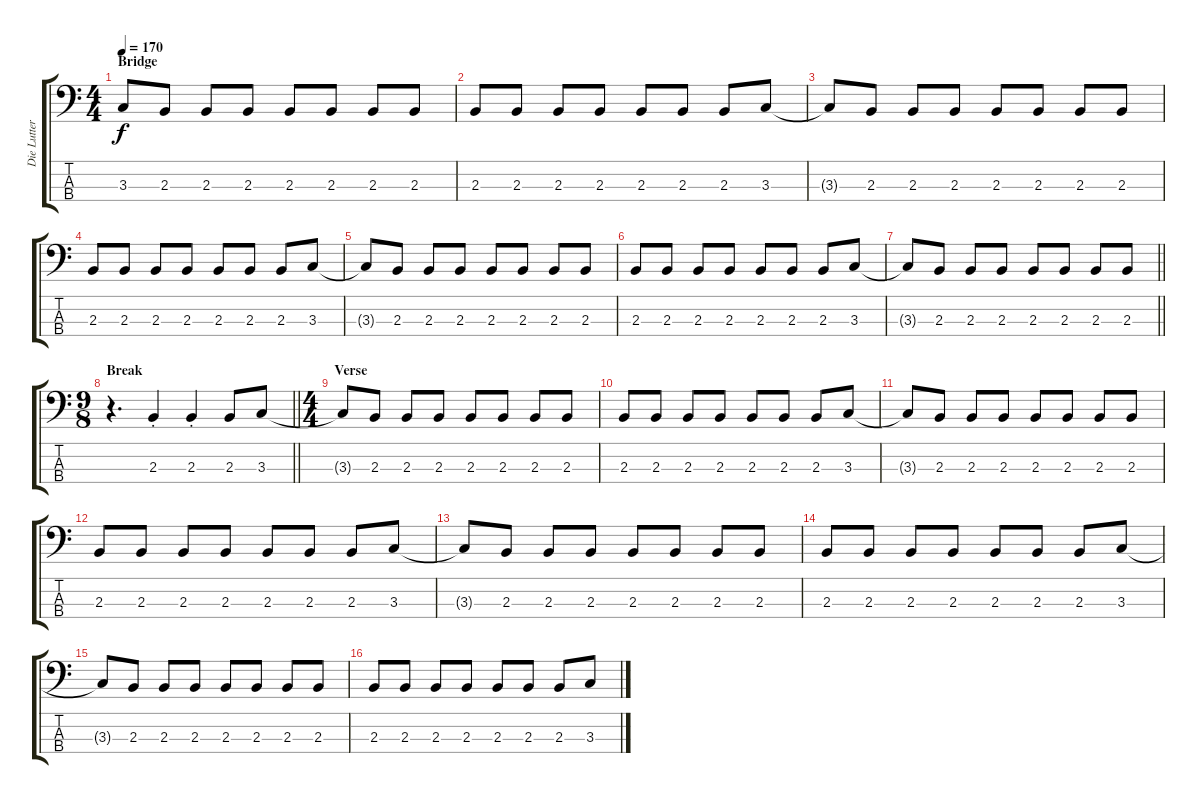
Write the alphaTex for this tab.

\track ("Die Lutter" "Die Lutter") {instrument electricbasspick}
\staff {score tabs}
\tuning (G2 D2 A1 E1) {hide}
\ts (4 4)
\section ("" "Bridge")
\tempo 170
\clef f4
\ks c
3.3{t}.8{dy f} 2.3.8 2.3.8 2.3.8 2.3.8 2.3.8 2.3.8 2.3.8 |
2.3.8 2.3.8 2.3.8 2.3.8 2.3.8 2.3.8 2.3.8 3.3.8 |
3.3{t}.8 2.3.8 2.3.8 2.3.8 2.3.8 2.3.8 2.3.8 2.3.8 |
2.3.8 2.3.8 2.3.8 2.3.8 2.3.8 2.3.8 2.3.8 3.3.8 |
3.3{t}.8 2.3.8 2.3.8 2.3.8 2.3.8 2.3.8 2.3.8 2.3.8 |
2.3.8 2.3.8 2.3.8 2.3.8 2.3.8 2.3.8 2.3.8 3.3.8 |
\barLineRight lightlight
3.3{t}.8 2.3.8 2.3.8 2.3.8 2.3.8 2.3.8 2.3.8 2.3.8 |
\ts (9 8)
\section ("" "Break")
\barLineRight lightlight
r.4{d} 2.3{st}.4 2.3{st}.4 2.3.8 3.3.8 |
\ts (4 4)
\section ("" "Verse")
3.3{t}.8 2.3.8 2.3.8 2.3.8 2.3.8 2.3.8 2.3.8 2.3.8 |
2.3.8 2.3.8 2.3.8 2.3.8 2.3.8 2.3.8 2.3.8 3.3.8 |
3.3{t}.8 2.3.8 2.3.8 2.3.8 2.3.8 2.3.8 2.3.8 2.3.8 |
2.3.8 2.3.8 2.3.8 2.3.8 2.3.8 2.3.8 2.3.8 3.3.8 |
3.3{t}.8 2.3.8 2.3.8 2.3.8 2.3.8 2.3.8 2.3.8 2.3.8 |
2.3.8 2.3.8 2.3.8 2.3.8 2.3.8 2.3.8 2.3.8 3.3.8 |
3.3{t}.8 2.3.8 2.3.8 2.3.8 2.3.8 2.3.8 2.3.8 2.3.8 |
2.3.8 2.3.8 2.3.8 2.3.8 2.3.8 2.3.8 2.3.8 3.3.8
